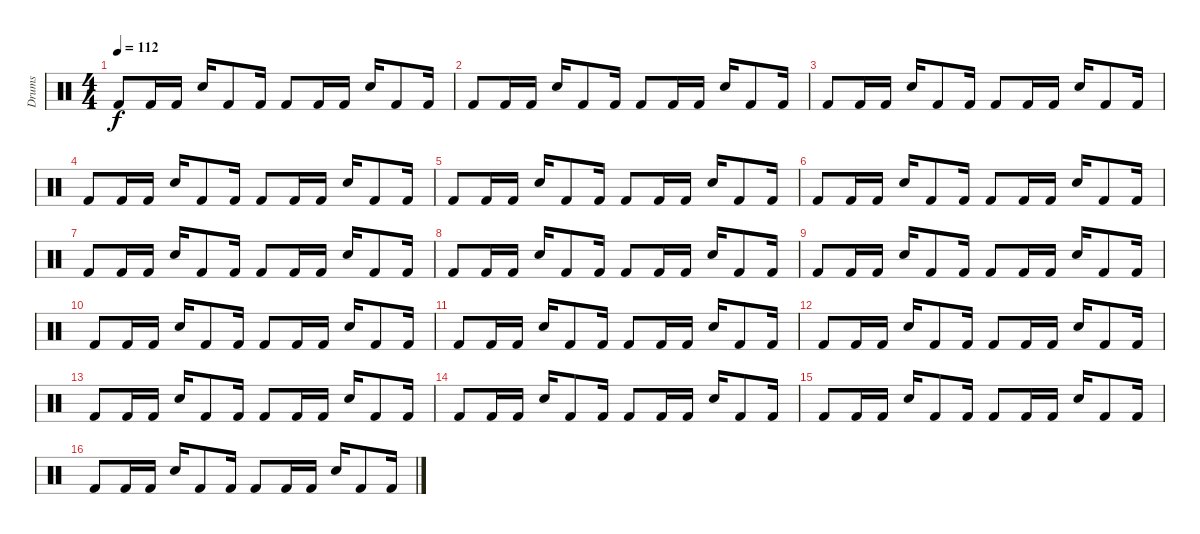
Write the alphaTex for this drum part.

\track ("Drums" "Drums") {instrument percussion}
\staff {score}
\articulation defaults
\ts (4 4)
\tempo 112
\clef neutral
\ks c "Kick (hit) 2".8{dy f} "Kick (hit) 2".16 "Kick (hit) 2".16 "Electric Snare (hit)".16 "Kick (hit) 2".8 "Kick (hit) 2".16 "Kick (hit) 2".8 "Kick (hit) 2".16 "Kick (hit) 2".16 "Electric Snare (hit)".16 "Kick (hit) 2".8 "Kick (hit) 2".16
|
"Kick (hit) 2".8 "Kick (hit) 2".16 "Kick (hit) 2".16 "Electric Snare (hit)".16 "Kick (hit) 2".8 "Kick (hit) 2".16 "Kick (hit) 2".8 "Kick (hit) 2".16 "Kick (hit) 2".16 "Electric Snare (hit)".16 "Kick (hit) 2".8 "Kick (hit) 2".16 |
"Kick (hit) 2".8 "Kick (hit) 2".16 "Kick (hit) 2".16 "Electric Snare (hit)".16 "Kick (hit) 2".8 "Kick (hit) 2".16 "Kick (hit) 2".8 "Kick (hit) 2".16 "Kick (hit) 2".16 "Electric Snare (hit)".16 "Kick (hit) 2".8 "Kick (hit) 2".16 |
"Kick (hit) 2".8 "Kick (hit) 2".16 "Kick (hit) 2".16 "Electric Snare (hit)".16 "Kick (hit) 2".8 "Kick (hit) 2".16 "Kick (hit) 2".8 "Kick (hit) 2".16 "Kick (hit) 2".16 "Electric Snare (hit)".16 "Kick (hit) 2".8 "Kick (hit) 2".16 |
"Kick (hit) 2".8 "Kick (hit) 2".16 "Kick (hit) 2".16 "Electric Snare (hit)".16 "Kick (hit) 2".8 "Kick (hit) 2".16 "Kick (hit) 2".8 "Kick (hit) 2".16 "Kick (hit) 2".16 "Electric Snare (hit)".16 "Kick (hit) 2".8 "Kick (hit) 2".16 |
"Kick (hit) 2".8 "Kick (hit) 2".16 "Kick (hit) 2".16 "Electric Snare (hit)".16 "Kick (hit) 2".8 "Kick (hit) 2".16 "Kick (hit) 2".8 "Kick (hit) 2".16 "Kick (hit) 2".16 "Electric Snare (hit)".16 "Kick (hit) 2".8 "Kick (hit) 2".16 |
"Kick (hit) 2".8 "Kick (hit) 2".16 "Kick (hit) 2".16 "Electric Snare (hit)".16 "Kick (hit) 2".8 "Kick (hit) 2".16 "Kick (hit) 2".8 "Kick (hit) 2".16 "Kick (hit) 2".16 "Electric Snare (hit)".16 "Kick (hit) 2".8 "Kick (hit) 2".16 |
"Kick (hit) 2".8 "Kick (hit) 2".16 "Kick (hit) 2".16 "Electric Snare (hit)".16 "Kick (hit) 2".8 "Kick (hit) 2".16 "Kick (hit) 2".8 "Kick (hit) 2".16 "Kick (hit) 2".16 "Electric Snare (hit)".16 "Kick (hit) 2".8 "Kick (hit) 2".16 |
"Kick (hit) 2".8 "Kick (hit) 2".16 "Kick (hit) 2".16 "Electric Snare (hit)".16 "Kick (hit) 2".8 "Kick (hit) 2".16 "Kick (hit) 2".8 "Kick (hit) 2".16 "Kick (hit) 2".16 "Electric Snare (hit)".16 "Kick (hit) 2".8 "Kick (hit) 2".16 |
"Kick (hit) 2".8 "Kick (hit) 2".16 "Kick (hit) 2".16 "Electric Snare (hit)".16 "Kick (hit) 2".8 "Kick (hit) 2".16 "Kick (hit) 2".8 "Kick (hit) 2".16 "Kick (hit) 2".16 "Electric Snare (hit)".16 "Kick (hit) 2".8 "Kick (hit) 2".16 |
"Kick (hit) 2".8 "Kick (hit) 2".16 "Kick (hit) 2".16 "Electric Snare (hit)".16 "Kick (hit) 2".8 "Kick (hit) 2".16 "Kick (hit) 2".8 "Kick (hit) 2".16 "Kick (hit) 2".16 "Electric Snare (hit)".16 "Kick (hit) 2".8 "Kick (hit) 2".16 |
"Kick (hit) 2".8 "Kick (hit) 2".16 "Kick (hit) 2".16 "Electric Snare (hit)".16 "Kick (hit) 2".8 "Kick (hit) 2".16 "Kick (hit) 2".8 "Kick (hit) 2".16 "Kick (hit) 2".16 "Electric Snare (hit)".16 "Kick (hit) 2".8 "Kick (hit) 2".16 |
"Kick (hit) 2".8 "Kick (hit) 2".16 "Kick (hit) 2".16 "Electric Snare (hit)".16 "Kick (hit) 2".8 "Kick (hit) 2".16 "Kick (hit) 2".8 "Kick (hit) 2".16 "Kick (hit) 2".16 "Electric Snare (hit)".16 "Kick (hit) 2".8 "Kick (hit) 2".16 |
"Kick (hit) 2".8 "Kick (hit) 2".16 "Kick (hit) 2".16 "Electric Snare (hit)".16 "Kick (hit) 2".8 "Kick (hit) 2".16 "Kick (hit) 2".8 "Kick (hit) 2".16 "Kick (hit) 2".16 "Electric Snare (hit)".16 "Kick (hit) 2".8 "Kick (hit) 2".16 |
"Kick (hit) 2".8 "Kick (hit) 2".16 "Kick (hit) 2".16 "Electric Snare (hit)".16 "Kick (hit) 2".8 "Kick (hit) 2".16 "Kick (hit) 2".8 "Kick (hit) 2".16 "Kick (hit) 2".16 "Electric Snare (hit)".16 "Kick (hit) 2".8 "Kick (hit) 2".16 |
"Kick (hit) 2".8 "Kick (hit) 2".16 "Kick (hit) 2".16 "Electric Snare (hit)".16 "Kick (hit) 2".8 "Kick (hit) 2".16 "Kick (hit) 2".8 "Kick (hit) 2".16 "Kick (hit) 2".16 "Electric Snare (hit)".16 "Kick (hit) 2".8 "Kick (hit) 2".16
